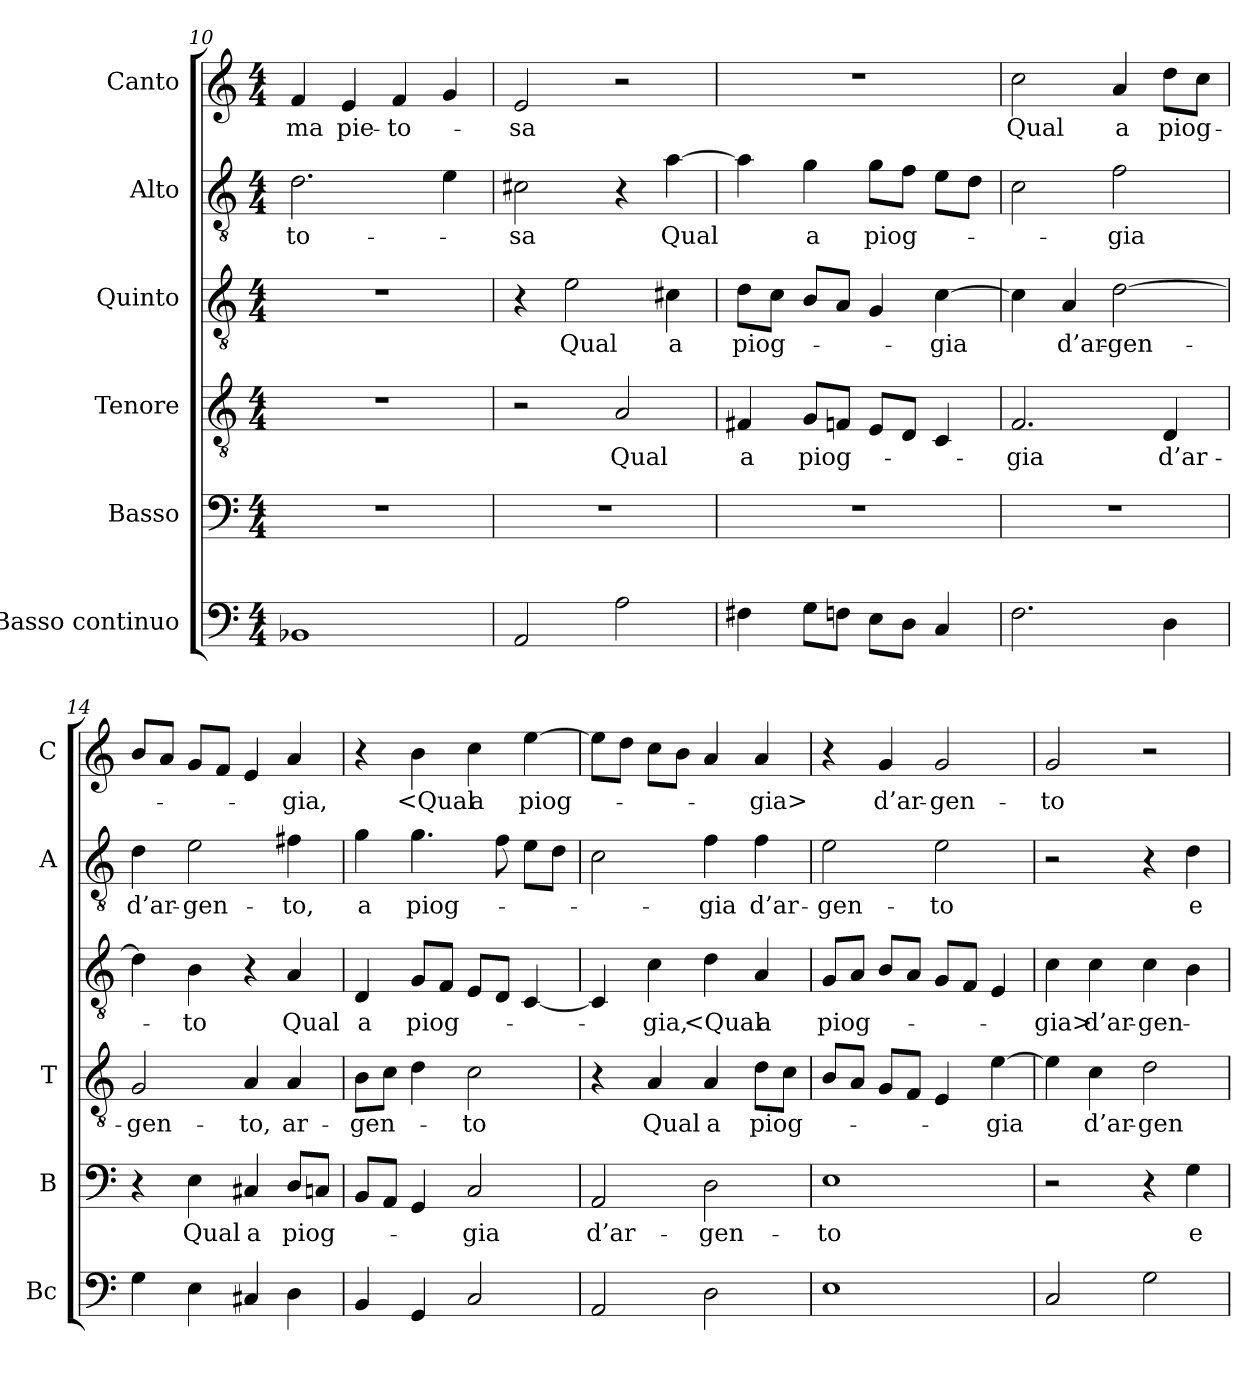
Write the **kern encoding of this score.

**kern	**kern	**text	**kern	**text	**kern	**text	**kern	**text	**kern	**text
*part6	*part5	*part5	*part4	*part4	*part3	*part3	*part2	*part2	*part1	*part1
*staff6	*staff5	*staff5	*staff4	*staff4	*staff3	*staff3	*staff2	*staff2	*staff1	*staff1
*I"Basso continuo	*I"Basso	*	*I"Tenore	*	*I"Quinto	*	*I"Alto	*	*I"Canto	*
*I'Bc	*I'B	*	*I'T	*	*	*	*I'A	*	*I'C	*
*clefF4	*clefF4	*	*clefGv2	*	*clefGv2	*	*clefGv2	*	*clefG2	*
*k[]	*k[]	*	*k[]	*	*k[]	*	*k[]	*	*k[]	*
*C:	*C:	*	*C:	*	*C:	*	*C:	*	*C:	*
*M4/4	*M4/4	*	*M4/4	*	*M4/4	*	*M4/4	*	*M4/4	*
=10	=10	=10	=10	=10	=10	=10	=10	=10	=10	=10
1BB-X	1r	.	1r	.	1r	.	2.d	-to-	4f	-ma
.	.	.	.	.	.	.	.	.	4e	pie-
.	.	.	.	.	.	.	.	.	4f	-to-
.	.	.	.	.	.	.	4e	.	4g	.
=11	=11	=11	=11	=11	=11	=11	=11	=11	=11	=11
2AA	1r	.	2r	.	4r	.	2c#X	-sa	2e	-sa
.	.	.	.	.	2e	Qual	.	.	.	.
2A	.	.	2A	Qual	.	.	4r	.	2r	.
.	.	.	.	.	4c#X	a	[4a	Qual	.	.
=12	=12	=12	=12	=12	=12	=12	=12	=12	=12	=12
4F#X	1r	.	4F#X	a	8d\L	piog-	4a]	.	1r	.
.	.	.	.	.	8c\J	.	.	.	.	.
8G\L	.	.	8G/L	piog-	8B/L	.	4g	a	.	.
8Fn\J	.	.	8Fn/J	.	8A/J	.	.	.	.	.
8E\L	.	.	8E/L	.	4G	.	8g\L	piog-	.	.
8D\J	.	.	8D/J	.	.	.	8f\J	.	.	.
4C	.	.	4C	.	[4c	-gia	8e\L	.	.	.
.	.	.	.	.	.	.	8d\J	.	.	.
=13	=13	=13	=13	=13	=13	=13	=13	=13	=13	=13
2.F	1r	.	2.F	-gia	4c]	.	2c	.	2cc	Qual
.	.	.	.	.	4A	d’ar-	.	.	.	.
.	.	.	.	.	[2d	-gen-	2f	-gia	4a	a
4D	.	.	4D	d’ar-	.	.	.	.	8dd\L	piog-
.	.	.	.	.	.	.	.	.	8cc\J	.
=14	=14	=14	=14	=14	=14	=14	=14	=14	=14	=14
4G	4r	.	2G	-gen-	4d]	.	4d	d’ar-	8b/L	.
.	.	.	.	.	.	.	.	.	8a/J	.
4E	4E	Qual	.	.	4B	-to	2e	-gen-	8g/L	.
.	.	.	.	.	.	.	.	.	8f/J	.
4C#X	4C#X	a	4A	-to,	4r	.	.	.	4e	.
4D	8D/L	piog-	4A	ar-	4A	Qual	4f#X	-to,	4a	-gia,
.	8Cn/J	.	.	.	.	.	.	.	.	.
=15	=15	=15	=15	=15	=15	=15	=15	=15	=15	=15
4BB	8BB/L	.	8B\L	-gen-	4D	a	4g	a	4r	.
.	8AA/J	.	8c\J	.	.	.	.	.	.	.
4GG	4GG	.	4d	.	8G/L	piog-	4.g	piog-	4b	<Qual
.	.	.	.	.	8F/J	.	.	.	.	.
2C	2C	-gia	2c	-to	8E/L	.	.	.	4cc	a
.	.	.	.	.	8D/J	.	8f	.	.	.
.	.	.	.	.	[4C	.	8e\L	.	[4ee	piog-
.	.	.	.	.	.	.	8d\J	.	.	.
=16	=16	=16	=16	=16	=16	=16	=16	=16	=16	=16
2AA	2AA	d’ar-	4r	.	4C]	.	2c	.	8ee\L]	.
.	.	.	.	.	.	.	.	.	8dd\J	.
.	.	.	4A	Qual	4c	-gia,	.	.	8cc\L	.
.	.	.	.	.	.	.	.	.	8b\J	.
2D	2D	-gen-	4A	a	4d	<Qual	4f	-gia	4a	.
.	.	.	8d\L	piog-	4A	a	4f	d’ar-	4a	-gia>
.	.	.	8c\J	.	.	.	.	.	.	.
=17	=17	=17	=17	=17	=17	=17	=17	=17	=17	=17
1E	1E	-to	8B/L	.	8G/L	piog-	2e	-gen-	4r	.
.	.	.	8A/J	.	8A/J	.	.	.	.	.
.	.	.	8G/L	.	8B/L	.	.	.	4g	d’ar-
.	.	.	8F/J	.	8A/J	.	.	.	.	.
.	.	.	4E	.	8G/L	.	2e	-to	2g	-gen-
.	.	.	.	.	8F/J	.	.	.	.	.
.	.	.	[4e	-gia	4E	.	.	.	.	.
=18	=18	=18	=18	=18	=18	=18	=18	=18	=18	=18
2C	2r	.	4e]	.	4c	-gia>	2r	.	2g	-to
.	.	.	4c	d’ar-	4c	d’ar-	.	.	.	.
2G	4r	.	2d	-gen-	4c	-gen-	4r	.	2r	.
.	4G	e	.	.	4B	.	4d	e	.	.
=	=	=	=	=	=	=	=	=	=	=
*-	*-	*-	*-	*-	*-	*-	*-	*-	*-	*-
